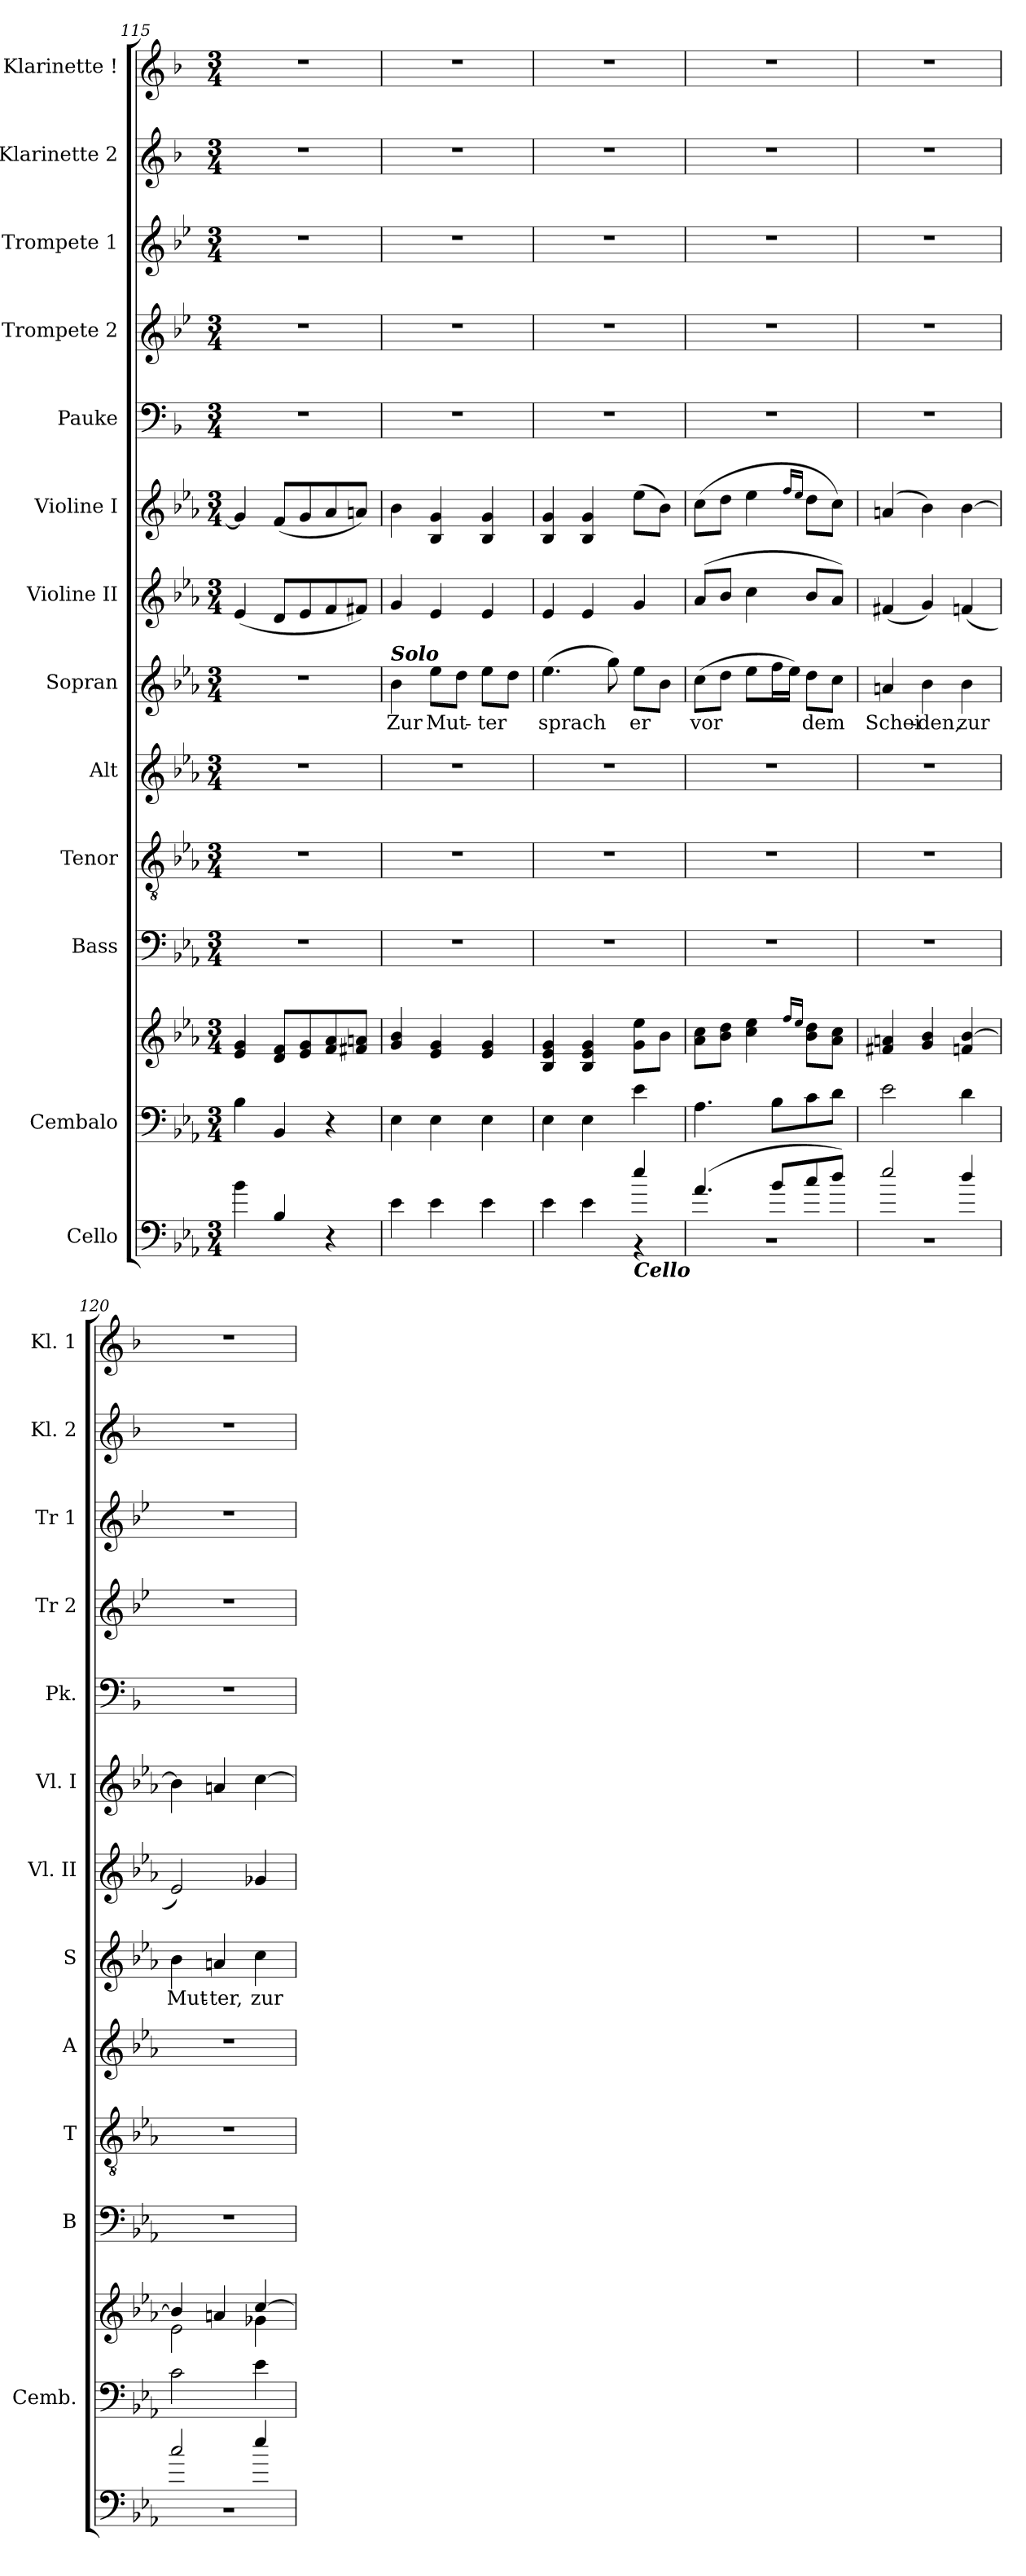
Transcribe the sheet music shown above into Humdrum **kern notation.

**kern	**kern	**kern	**kern	**kern	**kern	**kern	**text	**kern	**kern	**kern	**kern	**kern	**kern	**kern
*part13	*part12	*part12	*part11	*part10	*part9	*part8	*part8	*part7	*part6	*part5	*part4	*part3	*part2	*part1
*staff14	*staff13	*staff12	*staff11	*staff10	*staff9	*staff8	*staff8	*staff7	*staff6	*staff5	*staff4	*staff3	*staff2	*staff1
*I"Cello	*I"Cembalo	*	*I"Bass	*I"Tenor	*I"Alt	*I"Sopran	*	*I"Violine II	*I"Violine I	*I"Pauke	*I"Trompete 2	*I"Trompete 1	*I"Klarinette 2	*I"Klarinette !
*	*I'Cemb.	*	*I'B	*I'T	*I'A	*I'S	*	*I'Vl. II	*I'Vl. I	*I'Pk.	*I'Tr 2	*I'Tr 1	*I'Kl. 2	*I'Kl. 1
*clefF4	*clefF4	*clefG2	*clefF4	*clefGv2	*clefG2	*clefG2	*	*clefG2	*clefG2	*clefF4	*clefG2	*clefG2	*clefG2	*clefG2
*ITrd7c12	*	*	*	*	*	*	*	*	*	*ITrd1c2	*ITrd4c7	*ITrd4c7	*ITrd1c2	*ITrd1c2
*k[b-e-a-]	*k[b-e-a-]	*k[b-e-a-]	*k[b-e-a-]	*k[b-e-a-]	*k[b-e-a-]	*k[b-e-a-]	*	*k[b-e-a-]	*k[b-e-a-]	*k[b-e-a-]	*k[b-e-a-]	*k[b-e-a-]	*k[b-e-a-]	*k[b-e-a-]
*E-:	*E-:	*E-:	*E-:	*E-:	*E-:	*E-:	*	*E-:	*E-:	*E-:	*E-:	*E-:	*E-:	*E-:
*M3/4	*M3/4	*M3/4	*M3/4	*M3/4	*M3/4	*M3/4	*	*M3/4	*M3/4	*M3/4	*M3/4	*M3/4	*M3/4	*M3/4
=115	=115	=115	=115	=115	=115	=115	=115	=115	=115	=115	=115	=115	=115	=115
4B-\	4B-\	4e-/ 4g/	2.r	2.r	2.r	2.r	.	(<4e-/	4g/]	2.r	2.r	2.r	2.r	2.r
4BB-/	4BB-/	8d/ 8f/L	.	.	.	.	.	8d/L	(<8f/L	.	.	.	.	.
.	.	8e-/ 8g/	.	.	.	.	.	8e-/	8g/	.	.	.	.	.
4r	4r	8f/ 8a-/	.	.	.	.	.	8f/	8a-/	.	.	.	.	.
.	.	8f#X/ 8an/J	.	.	.	.	.	8f#X/J)	8an/J)	.	.	.	.	.
=116	=116	=116	=116	=116	=116	=116	=116	=116	=116	=116	=116	=116	=116	=116
!	!	!	!	!	!	!LO:TX:a:Bi:t=Solo	!	!	!	!	!	!	!	!
!	!	!	!	!	!	!	!LO:LY:b	!	!	!	!	!	!	!
4E-\	4E-\	4g/ 4b-/	2.r	2.r	2.r	4b-\	Zur	4g/	4b-\	2.r	2.r	2.r	2.r	2.r
!	!	!	!	!	!	!	!LO:LY:b	!	!	!	!	!	!	!
4E-\	4E-\	4e-/ 4g/	.	.	.	8ee-\L	Mut-	4e-/	4B-/ 4g/	.	.	.	.	.
.	.	.	.	.	.	8dd\J	.	.	.	.	.	.	.	.
!	!	!	!	!	!	!	!LO:LY:b	!	!	!	!	!	!	!
4E-\	4E-\	4e-/ 4g/	.	.	.	8ee-\L	-ter	4e-/	4B-/ 4g/	.	.	.	.	.
.	.	.	.	.	.	8dd\J	.	.	.	.	.	.	.	.
=117	=117	=117	=117	=117	=117	=117	=117	=117	=117	=117	=117	=117	=117	=117
*^	*	*	*	*	*	*	*	*	*	*	*	*	*	*
!	!	!	!	!	!	!	!	!LO:LY:b	!	!	!	!	!	!	!
4E-\	2ryy	4E-\	4B-/ 4e-/ 4g/	2.r	2.r	2.r	(>4.ee-\	sprach	4e-/	4B-/ 4g/	2.r	2.r	2.r	2.r	2.r
4E-\	.	4E-\	4B-/ 4e-/ 4g/	.	.	.	.	.	4e-/	4B-/ 4g/	.	.	.	.	.
.	.	.	.	.	.	.	8gg\)	.	.	.	.	.	.	.	.
!LO:TX:b:Bi:t=Cello	!	!	!	!	!	!	!	!	!	!	!	!	!	!	!
!	!	!	!	!	!	!	!	!LO:LY:b	!	!	!	!	!	!	!
4e-/	4r	4e-\	8g\ 8ee-\L	.	.	.	8ee-\L	er	4g/	(>8ee-\L	.	.	.	.	.
.	.	.	8b-\J	.	.	.	8b-\J	.	.	8b-\J)	.	.	.	.	.
!!LO:PB:g=z
=118	=118	=118	=118	=118	=118	=118	=118	=118	=118	=118	=118	=118	=118	=118	=118
!	!LO:N:vis=1	!	!	!	!	!	!	!LO:LY:b	!	!	!	!	!	!	!
(4.A-/	2.r	4.A-\	8a-\ 8cc\L	2.r	2.r	2.r	(>8cc\L	vor	(<8a-/L	(>8cc\L	2.r	2.r	2.r	2.r	2.r
.	.	.	8b-\ 8dd\J	.	.	.	8dd\J	.	8b-/J	8dd\J	.	.	.	.	.
.	.	.	4cc\ 4ee-\	.	.	.	8ee-\L	.	4cc\	4ee-\	.	.	.	.	.
8B-/L	.	8B-\L	.	.	.	.	16ff\L	.	.	.	.	.	.	.	.
.	.	.	.	.	.	.	16ee-\JJ)	.	.	.	.	.	.	.	.
.	.	.	16qff/LL	.	.	.	.	.	.	16qff/LL	.	.	.	.	.
.	.	.	16qee-/JJ	.	.	.	.	.	.	16qee-/JJ	.	.	.	.	.
!	!	!	!	!	!	!	!	!LO:LY:b	!	!	!	!	!	!	!
8c/	.	8c\	8b-\ 8dd\L	.	.	.	8dd\L	dem	8b-/L	8dd\L	.	.	.	.	.
8d/J)	.	8d\J	8a-\ 8cc\J	.	.	.	8cc\J	.	8a-/J)	8cc\J)	.	.	.	.	.
=119	=119	=119	=119	=119	=119	=119	=119	=119	=119	=119	=119	=119	=119	=119	=119
!	!LO:N:vis=1	!	!	!	!	!	!	!LO:LY:b	!	!	!	!	!	!	!
2e-/	2.r	2e-\	4f#X/ 4an/	2.r	2.r	2.r	4an/	Schei-	(<4f#X/	(4an/	2.r	2.r	2.r	2.r	2.r
!	!	!	!	!	!	!	!	!LO:LY:b	!	!	!	!	!	!	!
.	.	.	4g/ 4b-/	.	.	.	4b-\	-den,	4g/)	4b-\)	.	.	.	.	.
!	!	!	!	!	!	!	!	!LO:LY:b	!	!	!	!	!	!	!
4d/	.	4d\	4fn/ [4b-/	.	.	.	4b-\	zur	(<4fn/	[4b-\	.	.	.	.	.
=120	=120	=120	=120	=120	=120	=120	=120	=120	=120	=120	=120	=120	=120	=120	=120
!	!LO:N:vis=1	!	!	!	!	!	!	!LO:LY:b	!	!	!	!	!	!	!
*	*	*	*^	*	*	*	*	*	*	*	*	*	*	*	*
2c/	2.r	2c\	4b-/]	2e-\	2.r	2.r	2.r	4b-\	Mut-	2e-/)	4b-\]	2.r	2.r	2.r	2.r	2.r
!	!	!	!	!	!	!	!	!	!LO:LY:b	!	!	!	!	!	!	!
.	.	.	4an/	.	.	.	.	4an/	-ter,	.	4an/	.	.	.	.	.
!	!	!	!	!	!	!	!	!	!LO:LY:b	!	!	!	!	!	!	!
4e-/	.	4e-\	[>4cc/	4g-X\	.	.	.	4cc\	zur	4g-X/	[4cc\	.	.	.	.	.
*v	*v	*	*v	*v	*	*	*	*	*	*	*	*	*	*	*	*
=	=	=	=	=	=	=	=	=	=	=	=	=	=	=
*-	*-	*-	*-	*-	*-	*-	*-	*-	*-	*-	*-	*-	*-	*-
